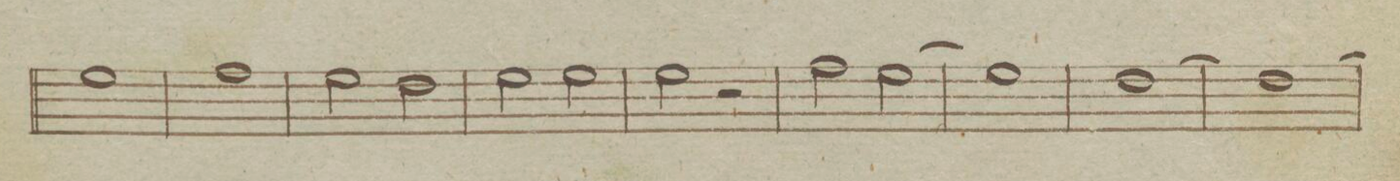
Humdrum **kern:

**kern	**dynam
*I"Corno Primo in Es	*
*clefG2	*
*k[b-e-a-]	*
*met(c|)	*
*M2/2	*
1g	.
=43	=43
1a-	.
=44	=44
2g\	.
2f\	.
=45	=45
2g\	.
2g\	.
=46	=46
2g\	.
2r	.
=47	=47
2a-\	.
[2g\	.
=48	=48
1g]	.
=49	=49
[1f	.
=50	=50
1f_	.
=51	=51
*-	*-
